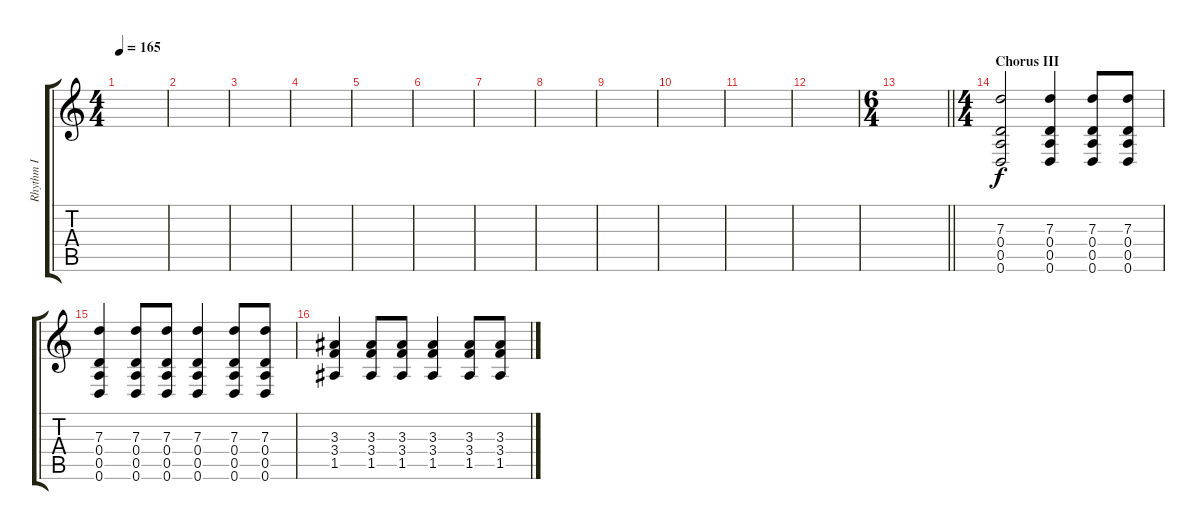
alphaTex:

\track ("Rhythm I" "Rhythm I") {instrument distortionguitar}
\staff {score tabs}
\tuning (E4 B3 G3 D3 A2 D2) {hide}
\ts (4 4)
\tempo 165
\clef g2
\ks c
|
|
|
|
|
|
|
|
|
|
|
|
\ts (6 4)
\barLineRight lightlight
|
\ts (4 4)
\section ("" "Chorus III")
(7.3 0.4 0.5 0.6).2 (7.3 0.4 0.5 0.6).4 (7.3 0.4 0.5 0.6).8 (7.3 0.4 0.5 0.6).8 |
(7.3 0.4 0.5 0.6).4 (7.3 0.4 0.5 0.6).8 (7.3 0.4 0.5 0.6).8 (7.3 0.4 0.5 0.6).4 (7.3 0.4 0.5 0.6).8 (7.3 0.4 0.5 0.6).8 |
(3.3 3.4 1.5).4 (3.3 3.4 1.5).8 (3.3 3.4 1.5).8 (3.3 3.4 1.5).4 (3.3 3.4 1.5).8 (3.3 3.4 1.5).8
